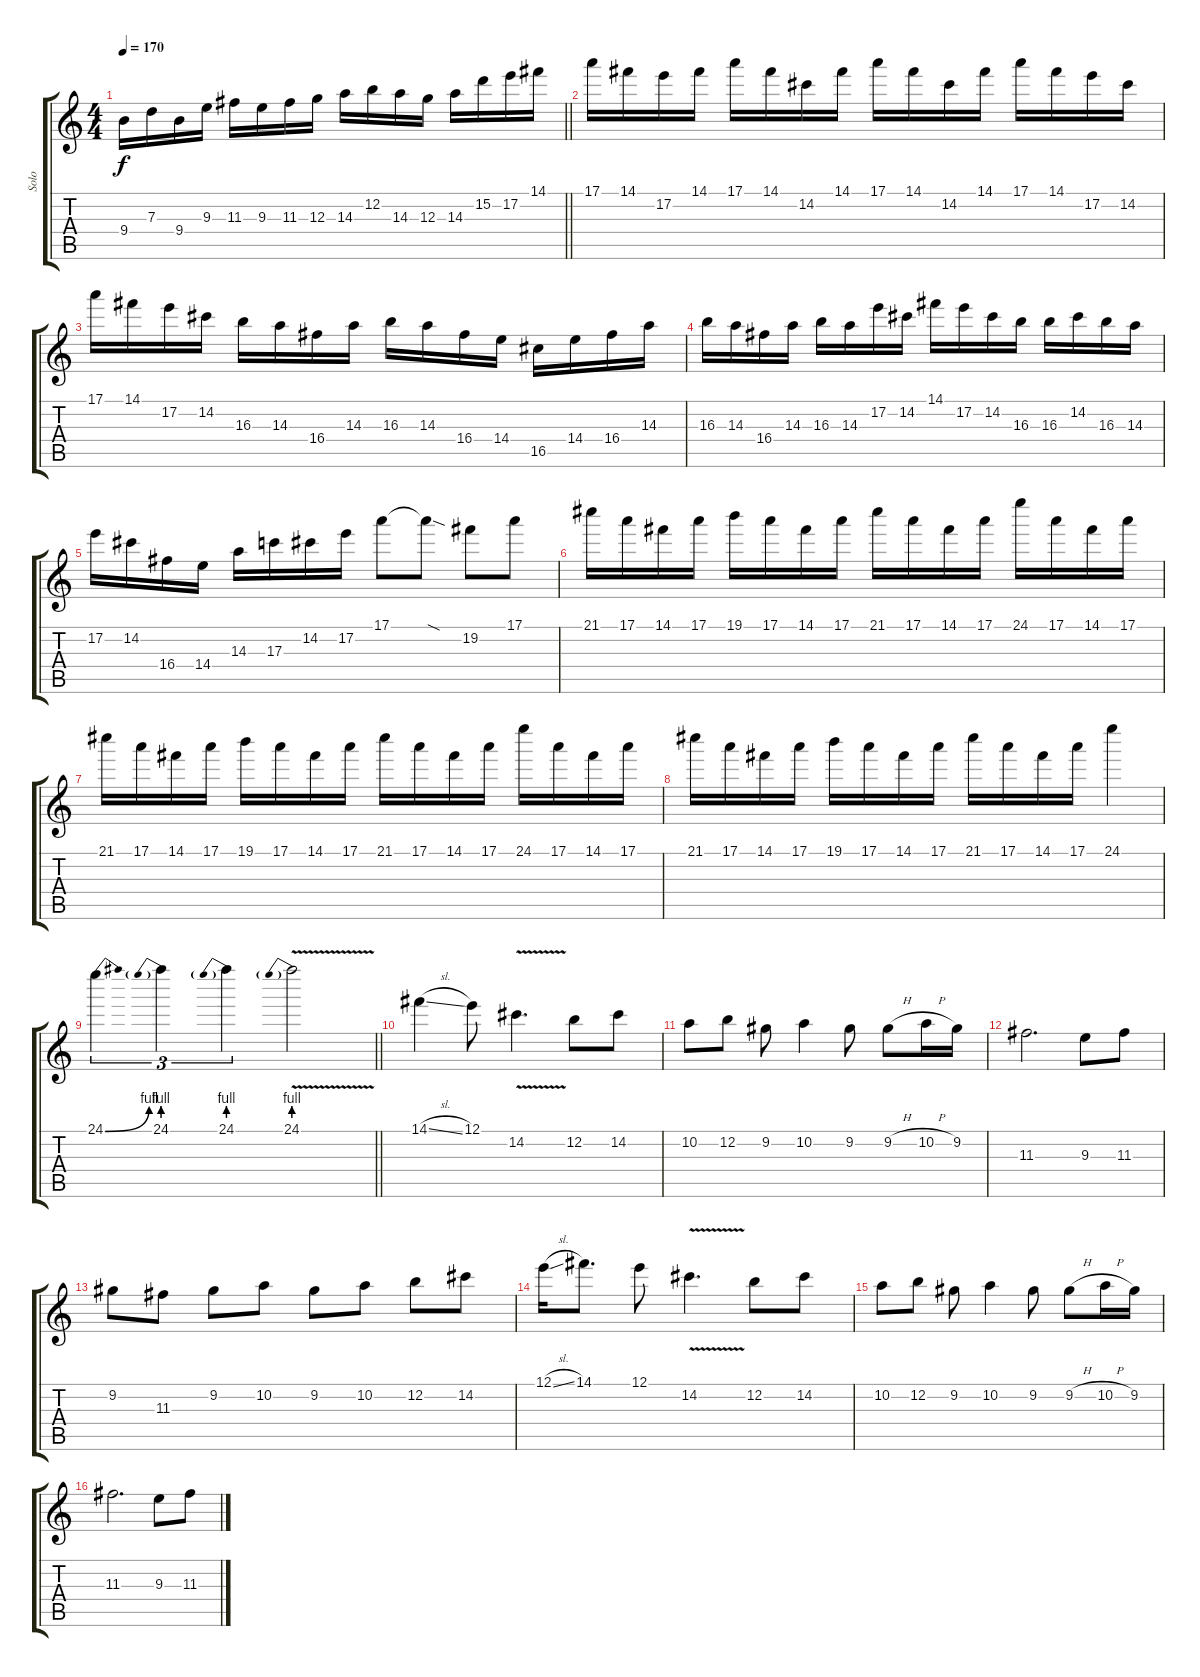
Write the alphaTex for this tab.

\track ("Solo" "Solo") {instrument overdrivenguitar}
\staff {score tabs}
\tuning (E4 B3 G3 D3 A2 E2) {hide}
\ts (4 4)
\tempo 170
\clef g2
\barLineRight lightlight
\ks c
9.4.16{dy f} 7.3.16 9.4.16 9.3.16 11.3.16 9.3.16 11.3.16 12.3.16 14.3.16 12.2.16 14.3.16 12.3.16 14.3.16 15.2.16 17.2.16 14.1.16 |
17.1.16 14.1.16 17.2.16 14.1.16 17.1.16 14.1.16 14.2.16 14.1.16 17.1.16 14.1.16 14.2.16 14.1.16 17.1.16 14.1.16 17.2.16 14.2.16 |
17.1.16 14.1.16 17.2.16 14.2.16 16.3.16 14.3.16 16.4.16 14.3.16 16.3.16 14.3.16 16.4.16 14.4.16 16.5.16 14.4.16 16.4.16 14.3.16 |
16.3.16 14.3.16 16.4.16 14.3.16 16.3.16 14.3.16 17.2.16 14.2.16 14.1.16 17.2.16 14.2.16 16.3.16 16.3.16 14.2.16 16.3.16 14.3.16 |
17.2.16 14.2.16 16.4.16 14.4.16 14.3.16 17.3.16 14.2.16 17.2.16 17.1.8 17.1{sod t}.8 19.2.8 17.1.8 |
21.1.16 17.1.16 14.1.16 17.1.16 19.1.16 17.1.16 14.1.16 17.1.16 21.1.16 17.1.16 14.1.16 17.1.16 24.1.16 17.1.16 14.1.16 17.1.16 |
21.1.16 17.1.16 14.1.16 17.1.16 19.1.16 17.1.16 14.1.16 17.1.16 21.1.16 17.1.16 14.1.16 17.1.16 24.1.16 17.1.16 14.1.16 17.1.16 |
21.1.16 17.1.16 14.1.16 17.1.16 19.1.16 17.1.16 14.1.16 17.1.16 21.1.16 17.1.16 14.1.16 17.1.16 24.1.4 |
\barLineRight lightlight
24.1{be (bend 0 0 60 4)}.4{tu (3 2)} 24.1{be (prebend 0 4 60 4)}.4{tu (3 2)} 24.1{be (prebend 0 4 60 4)}.4{tu (3 2)} 24.1{be (prebend 0 4 60 4) v}.2 |
14.1{sl}.4 12.1.8 14.2{v}.4{d} 12.2.8 14.2.8 |
10.2.8 12.2.8 9.2.8 10.2.4 9.2.8 9.2{h}.8 10.2{h}.16 9.2.16 |
11.3.2{d} 9.3.8 11.3.8 |
9.2.8 11.3.8 9.2.8 10.2.8 9.2.8 10.2.8 12.2.8 14.2.8 |
12.1{sl}.16 14.1.8{d} 12.1.8 14.2{v}.4{d} 12.2.8 14.2.8 |
10.2.8 12.2.8 9.2.8 10.2.4 9.2.8 9.2{h}.8 10.2{h}.16 9.2.16 |
11.3.2{d} 9.3.8 11.3.8
